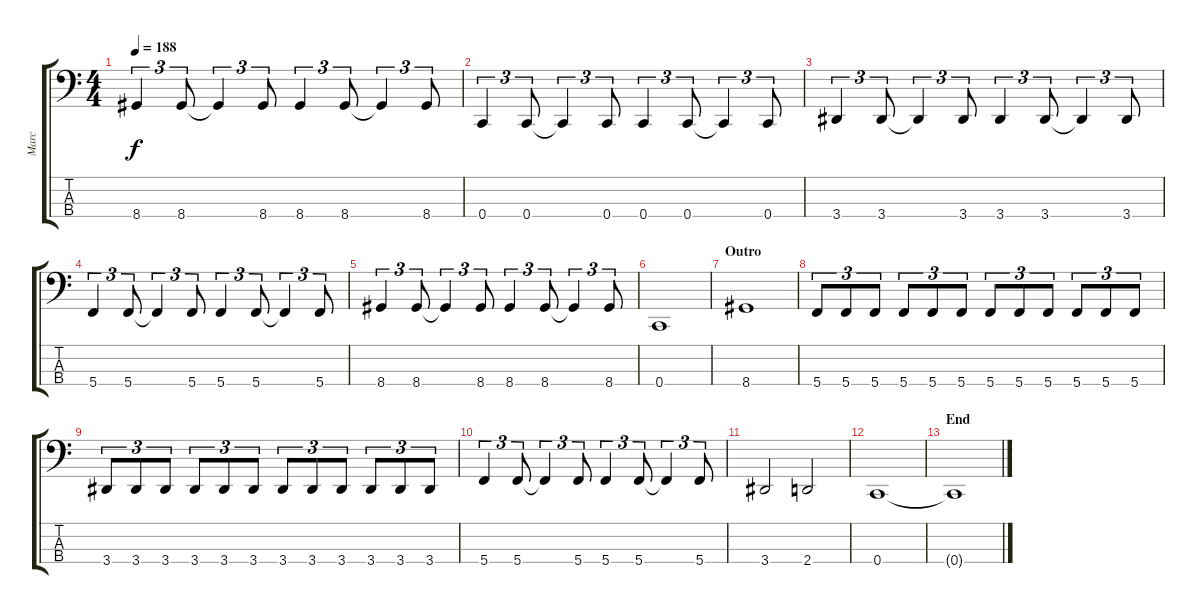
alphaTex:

\track ("Marc" "Marc") {instrument electricbassfinger}
\staff {score tabs}
\tuning (F2 C2 G1 C1) {hide}
\ts (4 4)
\tempo 188
\clef f4
\ks c
8.4.4{tu (3 2) dy f} 8.4.8{tu (3 2)} 8.4{t}.4{tu (3 2)} 8.4.8{tu (3 2)} 8.4.4{tu (3 2)} 8.4.8{tu (3 2)} 8.4{t}.4{tu (3 2)} 8.4.8{tu (3 2)} |
0.4.4{tu (3 2)} 0.4.8{tu (3 2)} 0.4{t}.4{tu (3 2)} 0.4.8{tu (3 2)} 0.4.4{tu (3 2)} 0.4.8{tu (3 2)} 0.4{t}.4{tu (3 2)} 0.4.8{tu (3 2)} |
3.4.4{tu (3 2)} 3.4.8{tu (3 2)} 3.4{t}.4{tu (3 2)} 3.4.8{tu (3 2)} 3.4.4{tu (3 2)} 3.4.8{tu (3 2)} 3.4{t}.4{tu (3 2)} 3.4.8{tu (3 2)} |
5.4.4{tu (3 2)} 5.4.8{tu (3 2)} 5.4{t}.4{tu (3 2)} 5.4.8{tu (3 2)} 5.4.4{tu (3 2)} 5.4.8{tu (3 2)} 5.4{t}.4{tu (3 2)} 5.4.8{tu (3 2)} |
8.4.4{tu (3 2)} 8.4.8{tu (3 2)} 8.4{t}.4{tu (3 2)} 8.4.8{tu (3 2)} 8.4.4{tu (3 2)} 8.4.8{tu (3 2)} 8.4{t}.4{tu (3 2)} 8.4.8{tu (3 2)} |
0.4.1 |
\section ("" "Outro")
8.4.1 |
5.4.8{tu (3 2)} 5.4.8{tu (3 2)} 5.4.8{tu (3 2)} 5.4.8{tu (3 2)} 5.4.8{tu (3 2)} 5.4.8{tu (3 2)} 5.4.8{tu (3 2)} 5.4.8{tu (3 2)} 5.4.8{tu (3 2)} 5.4.8{tu (3 2)} 5.4.8{tu (3 2)} 5.4.8{tu (3 2)} |
3.4.8{tu (3 2)} 3.4.8{tu (3 2)} 3.4.8{tu (3 2)} 3.4.8{tu (3 2)} 3.4.8{tu (3 2)} 3.4.8{tu (3 2)} 3.4.8{tu (3 2)} 3.4.8{tu (3 2)} 3.4.8{tu (3 2)} 3.4.8{tu (3 2)} 3.4.8{tu (3 2)} 3.4.8{tu (3 2)} |
5.4.4{tu (3 2)} 5.4.8{tu (3 2)} 5.4{t}.4{tu (3 2)} 5.4.8{tu (3 2)} 5.4.4{tu (3 2)} 5.4.8{tu (3 2)} 5.4{t}.4{tu (3 2)} 5.4.8{tu (3 2)} |
3.4.2 2.4.2 |
0.4.1 |
\section ("" "End")
0.4{t}.1
